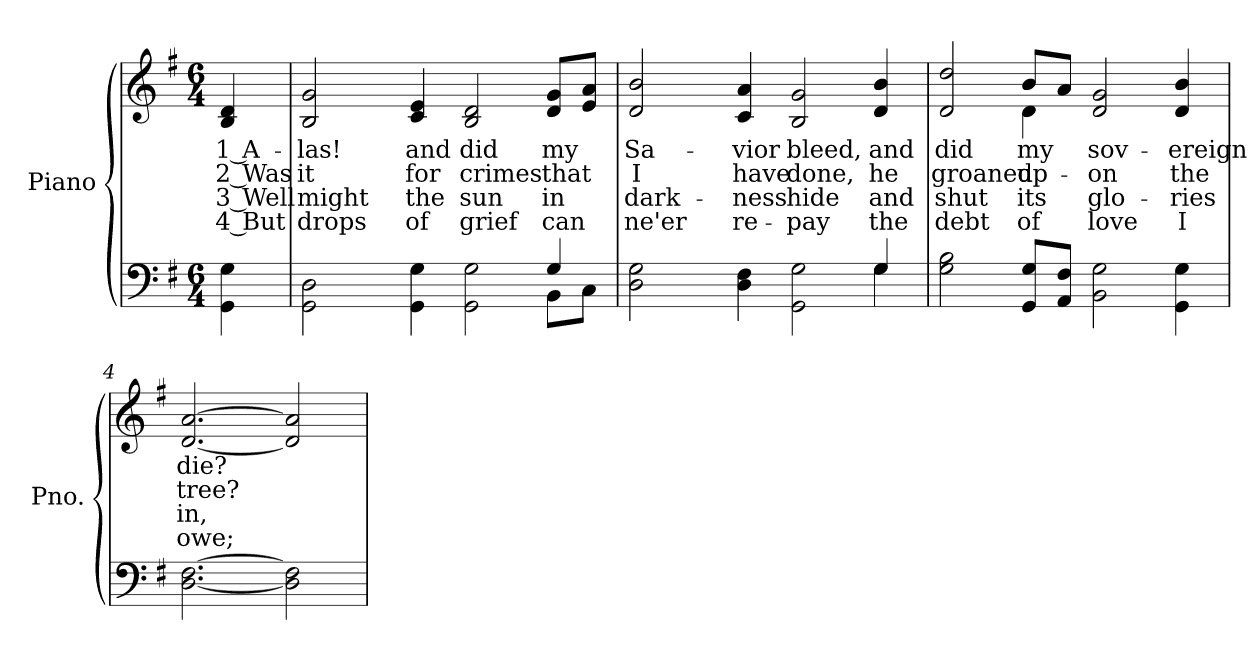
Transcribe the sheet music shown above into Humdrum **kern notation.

**kern	**kern	**text	**text	**text	**text
*part2	*part1	*part1	*part1	*part1	*part1
*staff2	*staff1	*staff1	*staff1	*staff1	*staff1
*I"Piano	*I"Piano	*	*	*	*
*I'Pno.	*I'Pno.	*	*	*	*
!!LO:PB:g=z
*clefF4	*clefG2	*	*	*	*
*k[f#]	*k[f#]	*	*	*	*
*G:	*G:	*	*	*	*
*M6/4	*M6/4	*	*	*	*
=	=	=	=	=	=
!	!	!LO:LY:b:color=#000000	!LO:LY:b:color=#000000	!LO:LY:b:color=#000000	!LO:LY:b:color=#000000
4GGi\ 4Gi	4Bi/ 4di	1 A-	2 Was	3 Well	4 But
=1	=1	=1	=1	=1	=1
*^	*	*	*	*	*
!	!	!	!LO:LY:b:color=#000000	!LO:LY:b:color=#000000	!LO:LY:b:color=#000000	!LO:LY:b:color=#000000
2GGi\ 2Di	4ryy	2Bi/ 2gi	-las!	it	might	drops
*v	*v	*	*	*	*	*
*^	*	*	*	*	*
!	!	!	!LO:LY:b:color=#000000	!LO:LY:b:color=#000000	!LO:LY:b:color=#000000	!LO:LY:b:color=#000000
*v	*v	*	*	*	*	*
4GGi\ 4Gi	4ci/ 4ei	and	for	the	of
!	!	!LO:LY:b:color=#000000	!LO:LY:b:color=#000000	!LO:LY:b:color=#000000	!LO:LY:b:color=#000000
2GGi\ 2Gi	2Bi/ 2di	did	crimes	sun	grief
*^	*	*	*	*	*
!	!	!	!LO:LY:b:color=#000000	!LO:LY:b:color=#000000	!LO:LY:b:color=#000000	!LO:LY:b:color=#000000
4Gi/	8BBi\L	8di/ 8gi/L	my	that	in	can
.	8Ci\J	8ei/ 8ai/J	.	.	.	.
=2	=2	=2	=2	=2	=2	=2
!	!	!	!LO:LY:b:color=#000000	!LO:LY:b:color=#000000	!LO:LY:b:color=#000000	!LO:LY:b:color=#000000
2Di\ 2Gi	4ryy	2di/ 2bi	Sa-	I	dark-	-ne'er
*v	*v	*	*	*	*	*
*^	*	*	*	*	*
!	!	!	!LO:LY:b:color=#000000	!LO:LY:b:color=#000000	!LO:LY:b:color=#000000	!LO:LY:b:color=#000000
*v	*v	*	*	*	*	*
4Di\ 4F#i	4ci/ 4ai	-vior	have	ness	re-
!	!	!LO:LY:b:color=#000000	!LO:LY:b:color=#000000	!LO:LY:b:color=#000000	!LO:LY:b:color=#000000
2GGi\ 2Gi	2Bi/ 2gi	bleed,	done,	-hide	pay
*^	*	*	*	*	*
!	!	!	!LO:LY:b:color=#000000	!LO:LY:b:color=#000000	!LO:LY:b:color=#000000	!LO:LY:b:color=#000000
4Gi/	4Gi\	4di/ 4bi	and	he	and	the
*v	*v	*	*	*	*	*
=3	=3	=3	=3	=3	=3
*^	*	*	*	*	*
!	!	!	!LO:LY:b:color=#000000	!LO:LY:b:color=#000000	!LO:LY:b:color=#000000	!LO:LY:b:color=#000000
*v	*v	*^	*	*	*	*
2Gi\ 2Bi	2di/ 2ddi	2ryy	did	groaned	shut	debt
!	!	!	!LO:LY:b:color=#000000	!LO:LY:b:color=#000000	!LO:LY:b:color=#000000	!LO:LY:b:color=#000000
8GGi/ 8Gi/L	8bi/L	4di\	my	up-	its	of
8AAi/ 8F#i/J	8ai/J	.	.	.	.	.
!	!	!	!LO:LY:b:color=#000000	!LO:LY:b:color=#000000	!LO:LY:b:color=#000000	!LO:LY:b:color=#000000
2BBi\ 2Gi	2di/ 2gi	2.ryy	sov-	-on	glo-	-love
!	!	!	!LO:LY:b:color=#000000	!LO:LY:b:color=#000000	!LO:LY:b:color=#000000	!LO:LY:b:color=#000000
4GGi\ 4Gi	4di/ 4bi	.	-ereign	the	ries	I
*	*v	*v	*	*	*	*
=4	=4	=4	=4	=4	=4
!	!	!LO:LY:b:color=#000000	!LO:LY:b:color=#000000	!LO:LY:b:color=#000000	!LO:LY:b:color=#000000
[2.Di\ [2.F#i	[2.di/ [2.ai	die?	tree?	in,	owe;
2Di\] 2F#i]	2di/] 2ai]	.	.	.	.
=	=	=	=	=	=
*-	*-	*-	*-	*-	*-
